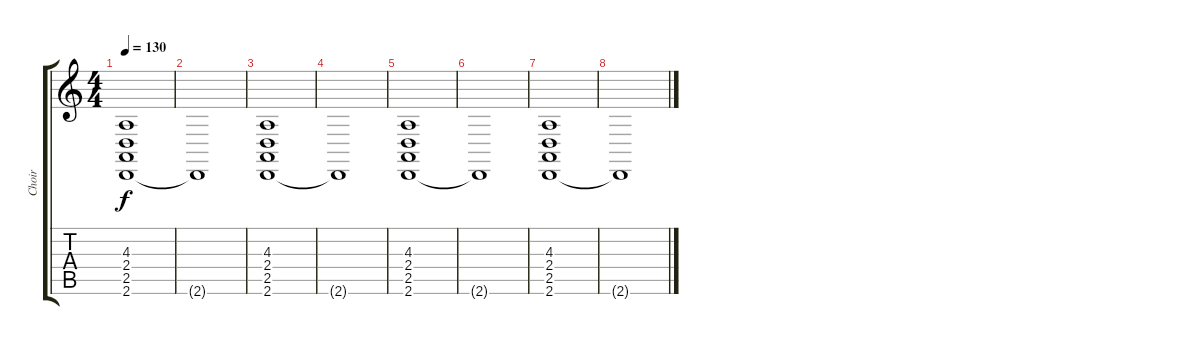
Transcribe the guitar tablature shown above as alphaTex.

\track ("Choir" "Choir") {instrument voiceoohs}
\staff {score tabs}
\tuning (D4 A3 F3 C3 G2 C2) {hide}
\ts (4 4)
\tempo 130
\clef g2
\ks c
(4.3 2.4 2.5 2.6).1{dy f instrument voiceoohs} |
2.6{t}.1 |
(4.3 2.4 2.5 2.6).1 |
2.6{t}.1 |
(4.3 2.4 2.5 2.6).1 |
2.6{t}.1 |
(4.3 2.4 2.5 2.6).1 |
2.6{t}.1
